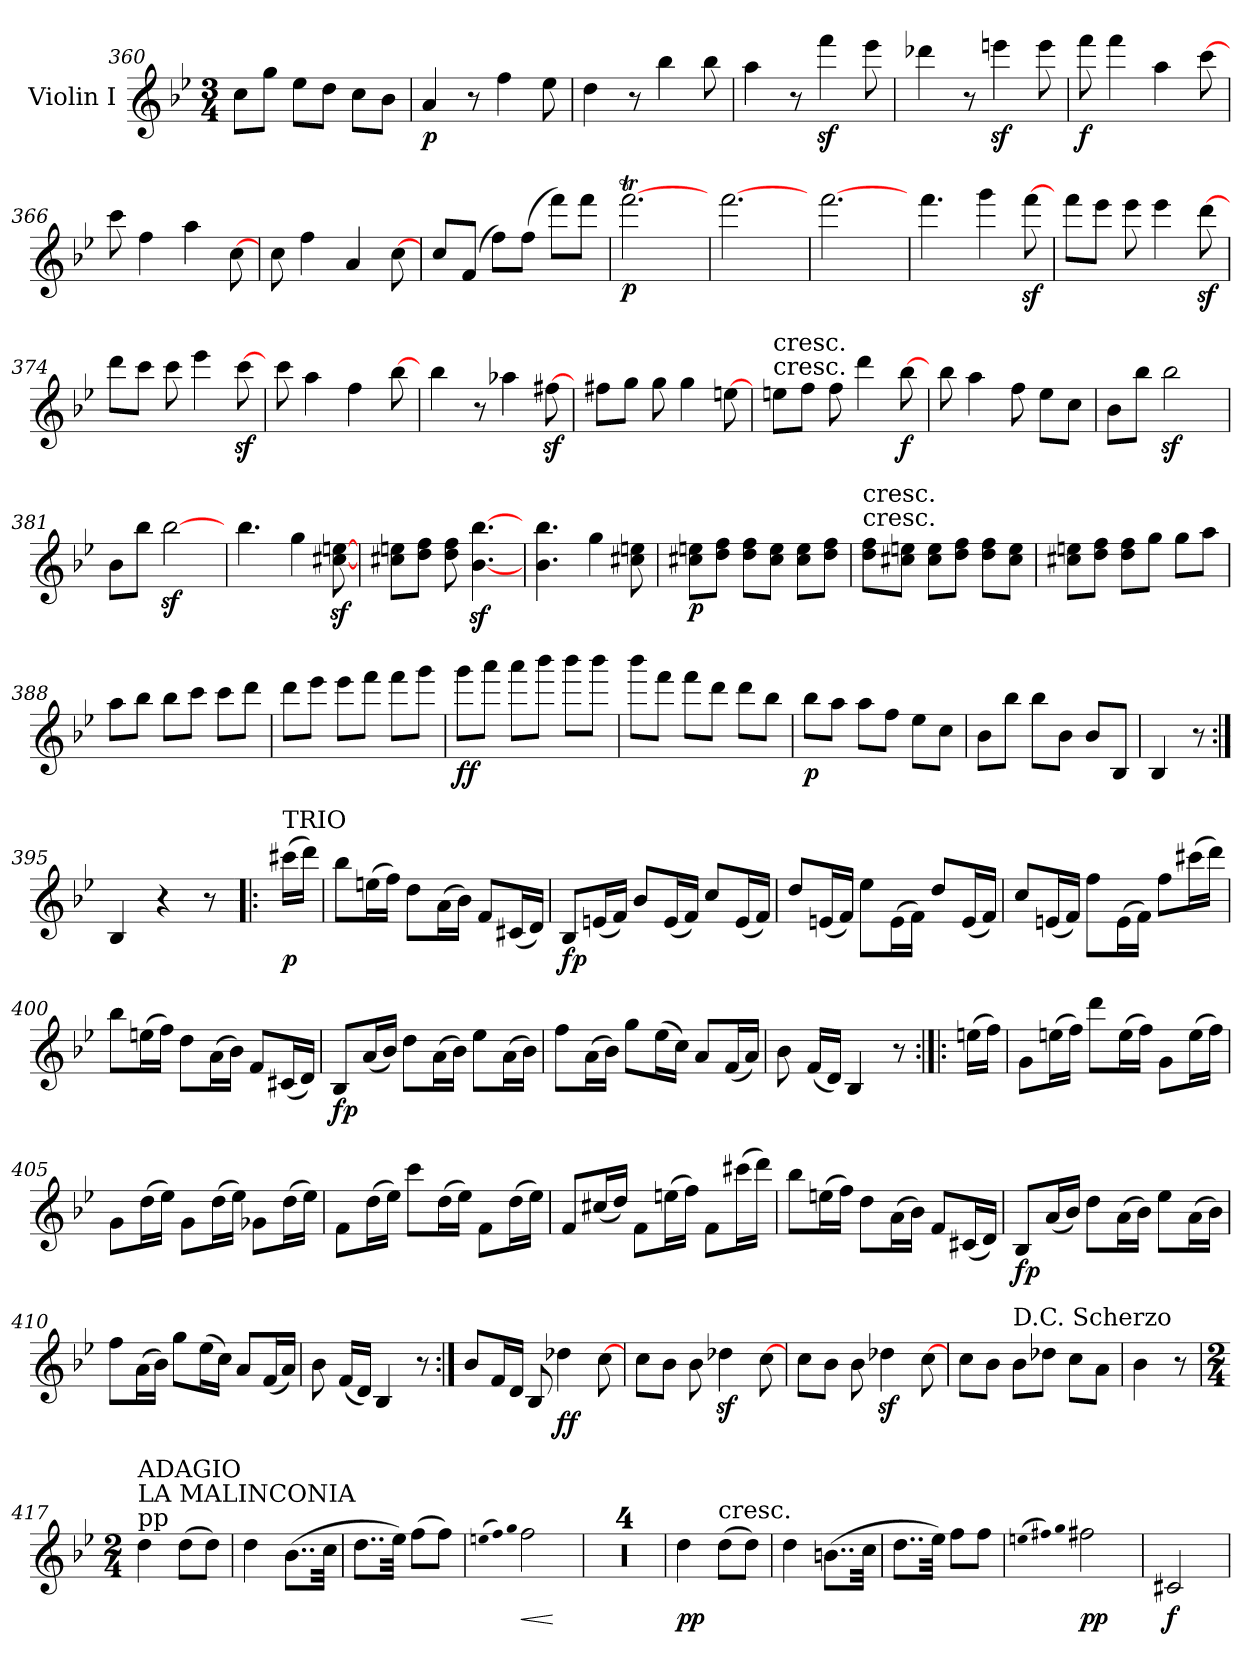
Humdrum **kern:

**kern	**dynam
*part1	*part1
*staff1	*staff1
*I"Violin I	*
*I'Vln	*
*clefG2	*
*k[b-e-]	*
*B-:	*
*M3/4	*
=360	=360
8cc\L	.
8gg\J	.
8ee-\L	.
8dd\J	.
8cc\L	.
8b-\J	.
=361	=361
4a	p
8r	.
4ff	.
8ee-	.
=362	=362
4dd	.
8r	.
4bb-	.
8bb-	.
=363	=363
4aa	.
8r	.
4fffz	.
8eee-	.
=364	=364
4ddd-X	.
8r	.
4eeenz	.
8eee	.
=365	=365
8fff	f
4fff	.
4aa	.
[8ccc	.
=366	=366
8ccc	.
4ff	.
4aa	.
[8cc	.
=367	=367
8cc	.
4ff	.
4a	.
[8cc	.
=368	=368
8cc/L	.
(8f/J	.
8ff\L)	.
(8ff\J	.
8fff\L)	.
8fff\J	.
=369	=369
[2.fffT	p
=370	=370
[2.fff	.
=371	=371
[2.fff	.
=372	=372
4.fff	.
4ggg	.
[8fffz	.
=373	=373
8fff\L	.
8eee-\J	.
8eee-	.
4eee-	.
[8dddz	.
=374	=374
8ddd\L	.
8ccc\J	.
8ccc	.
4eee-	.
[8cccz	.
=375	=375
8ccc	.
4aa	.
4ff	.
[8bb-	.
=376	=376
4bb-	.
8r	.
4aa-X	.
[8ff#Xz	.
=377	=377
8ff#X\L	.
8gg\J	.
8gg	.
4gg	.
[8een	.
=378	=378
!LO:TX:t=cresc.	!
!LO:TX:a:t=cresc.	!
8een\L	.
8ff\J	.
8ff	.
4ddd	.
[8bb-	f
=379	=379
8bb-	.
4aa	.
8ff	.
8ee-\L	.
8cc\J	.
=380	=380
8b-\L	.
8bb-\J	.
2bb-z	.
=381	=381
8b-\L	.
8bb-\J	.
[2bb-z	.
=382	=382
4.bb-	.
4gg	.
[8cc#Xz [8eenz	.
=383	=383
8cc#X\ 8een\L	.
8dd\ 8ff\J	.
8dd 8ff	.
[4.b-z [4.bb-z	.
=384	=384
4.b- 4.bb-	.
4gg	.
8cc#X 8een	.
=385	=385
8cc#X\ 8een\L	p
8dd\ 8ff\J	.
8dd\ 8ff\L	.
8cc#\ 8ee\J	.
8cc#\ 8ee\L	.
8dd\ 8ff\J	.
=386	=386
!LO:TX:t=cresc.	!
!LO:TX:a:t=cresc.	!
8dd\ 8ff\L	.
8cc#X\ 8een\J	.
8cc#\ 8ee\L	.
8dd\ 8ff\J	.
8dd\ 8ff\L	.
8cc#\ 8ee\J	.
=387	=387
8cc#X\ 8een\L	.
8dd\ 8ff\J	.
8dd\ 8ff\L	.
8gg\J	.
8gg\L	.
8aa\J	.
=388	=388
8aa\L	.
8bb-\J	.
8bb-\L	.
8ccc\J	.
8ccc\L	.
8ddd\J	.
=389	=389
8ddd\L	.
8eee-\J	.
8eee-\L	.
8fff\J	.
8fff\L	.
8ggg\J	.
=390	=390
8ggg\L	ff
8aaa\J	.
8aaa\L	.
8bbb-\J	.
8bbb-\L	.
8bbb-\J	.
=391	=391
8bbb-\L	.
8fff\J	.
8fff\L	.
8ddd\J	.
8ddd\L	.
8bb-\J	.
=392	=392
8bb-\L	p
8aa\J	.
8aa\L	.
8ff\J	.
8ee-\L	.
8cc\J	.
=393	=393
8b-\L	.
8bb-\J	.
8bb-\L	.
8b-\J	.
8b-/L	.
8B-/J	.
=394	=394
4B-	.
8r	.
=395:|!	=395:|!
4B-	.
4r	.
8r	.
=!|:	=!|:
!LO:TX:a:t=TRIO	!
(16ccc#X\LL	p
16ddd\JJ)	.
=396	=396
8bb-\L	.
(16een\L	.
16ff\JJ)	.
8dd\L	.
(16a\L	.
16b-\JJ)	.
8f/L	.
(16c#X/L	.
16d/JJ)	.
=397	=397
8B-/L	fp
(16en/L	.
16f/JJ)	.
8b-/L	.
(16e/L	.
16f/JJ)	.
8cc/L	.
(16e/L	.
16f/JJ)	.
=398	=398
8dd/L	.
(16en/L	.
16f/JJ)	.
8ee-\L	.
(16e\L	.
16f\JJ)	.
8dd/L	.
(16e/L	.
16f/JJ)	.
=399	=399
8cc/L	.
(16en/L	.
16f/JJ)	.
8ff\L	.
(16e\L	.
16f\JJ)	.
8ff\L	.
(16ccc#X\L	.
16ddd\JJ)	.
=400	=400
8bb-\L	.
(16een\L	.
16ff\JJ)	.
8dd\L	.
(16a\L	.
16b-\JJ)	.
8f/L	.
(16c#X/L	.
16d/JJ)	.
=401	=401
8B-/L	fp
(16a/L	.
16b-/JJ)	.
8dd\L	.
(16a\L	.
16b-\JJ)	.
8ee-\L	.
(16a\L	.
16b-\JJ)	.
=402	=402
8ff\L	.
(16a\L	.
16b-\JJ)	.
8gg\L	.
(16ee-\L	.
16cc\JJ)	.
8a/L	.
(16f/L	.
16a/JJ)	.
=403	=403
8b-	.
(16f/LL	.
16d/JJ)	.
4B-	.
8r	.
=:|!|:	=:|!|:
(16een\LL	.
16ff\JJ)	.
=404	=404
8g\L	.
(16een\L	.
16ff\JJ)	.
8ddd\L	.
(16ee\L	.
16ff\JJ)	.
8g\L	.
(16ee\L	.
16ff\JJ)	.
=405	=405
8g\L	.
(16dd\L	.
16ee-\JJ)	.
8g\L	.
(16dd\L	.
16ee-\JJ)	.
8g-X\L	.
(16dd\L	.
16ee-\JJ)	.
=406	=406
8f\L	.
(16dd\L	.
16ee-\JJ)	.
8ccc\L	.
(16dd\L	.
16ee-\JJ)	.
8f\L	.
(16dd\L	.
16ee-\JJ)	.
=407	=407
8f/L	.
(16cc#X/L	.
16dd/JJ)	.
8f\L	.
(16een\L	.
16ff\JJ)	.
8f\L	.
(16ccc#X\L	.
16ddd\JJ)	.
=408	=408
8bb-\L	.
(16een\L	.
16ff\JJ)	.
8dd\L	.
(16a\L	.
16b-\JJ)	.
8f/L	.
(16c#X/L	.
16d/JJ)	.
=409	=409
8B-/L	fp
(16a/L	.
16b-/JJ)	.
8dd\L	.
(16a\L	.
16b-\JJ)	.
8ee-\L	.
(16a\L	.
16b-\JJ)	.
=410	=410
8ff\L	.
(16a\L	.
16b-\JJ)	.
8gg\L	.
(16ee-\L	.
16cc\JJ)	.
8a/L	.
(16f/L	.
16a/JJ)	.
=411	=411
8b-	.
(16f/LL	.
16d/JJ)	.
4B-	.
8r	.
=412:|!	=412:|!
8b-/L	.
16f/L	.
16d/JJ	.
8B-	.
4dd-X	ff
[8cc	.
=413	=413
8cc\L	.
8b-\J	.
8b-	.
4dd-Xz	.
[8cc	.
=414	=414
8cc\L	.
8b-\J	.
8b-	.
4dd-Xz	.
[8cc	.
=415	=415
8cc\L	.
8b-\J	.
!LO:TX:a:t=D.C. Scherzo	!
8b-\L	.
8dd-X\J	.
8cc\L	.
8a\J	.
=416	=416
4b-	.
8r	.
=417	=417
*M2/4	*
!LO:TX:a:t=pp	!
!LO:TX:a:t=LA MALINCONIA	!
!LO:TX:a:t=ADAGIO	!
4dd	.
(8dd\L	.
8dd\J)	.
=418	=418
4dd	.
(8..b-\L	.
32cc\Jkk	.
=419	=419
8..dd\L	.
32ee-\Jkk)	.
(8ff\L	.
8ff\J)	.
=420	=420
(qqeen	.
qqff)	.
qqgg	.
!	!LO:HP:b
2ff	<
.	[
=421	=421
2r	.
=422	=422
2r	.
=423	=423
2r	.
=424	=424
2r	.
=425	=425
4dd	pp
!LO:TX:a:t=cresc.	!
(8dd\L	.
8dd\J)	.
=426	=426
4dd	.
(8..bn\L	.
32cc\Jkk	.
=427	=427
8..dd\L	.
32ee-\Jkk)	.
8ff\L	.
8ff\J	.
=428	=428
(qqeen	.
qqff#X)	.
qqgg	.
2ff#X	pp
=429	=429
2c#X	f
=	=
*-	*-
